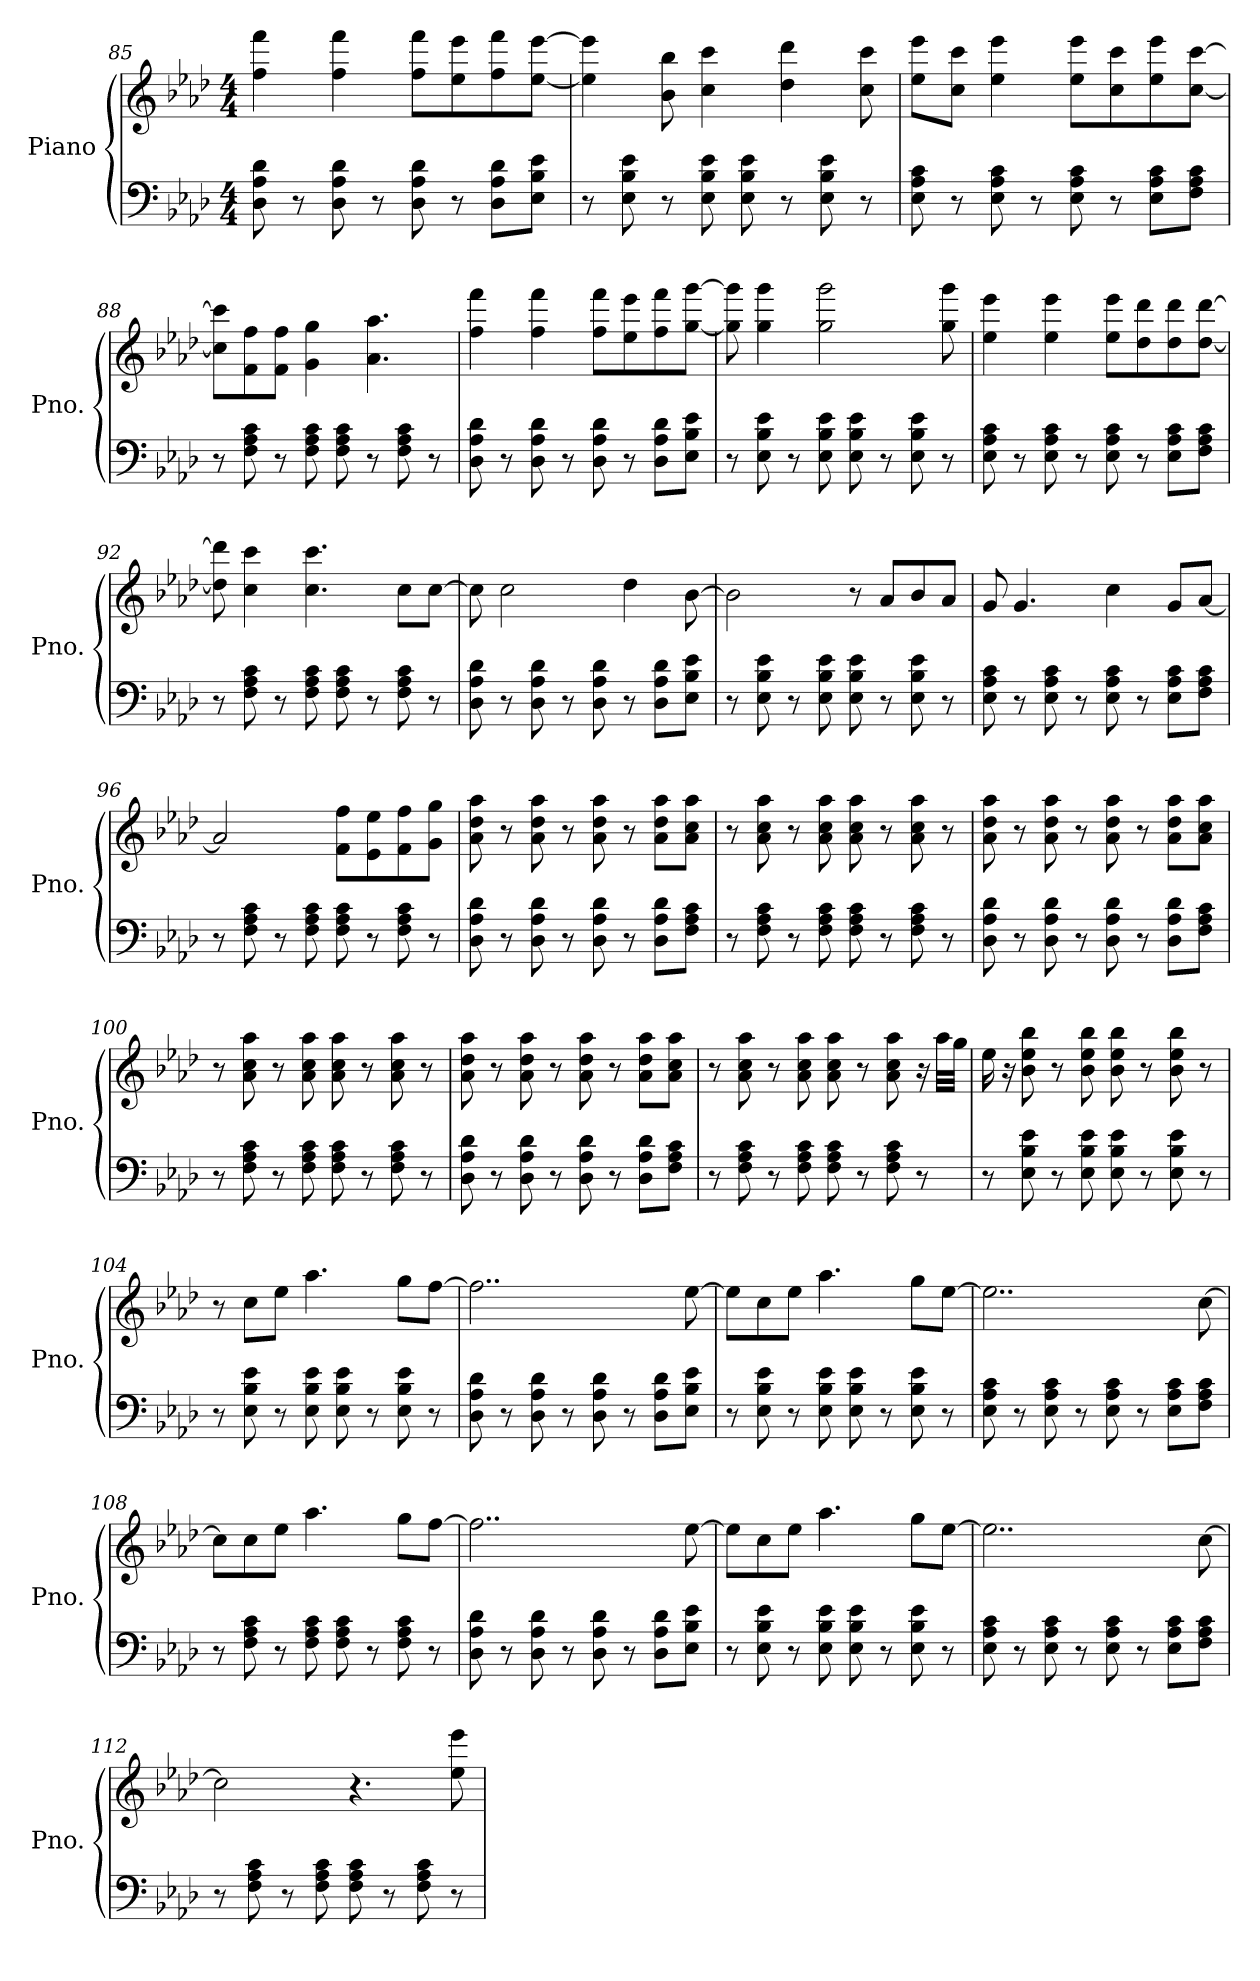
**kern	**kern
*part1	*part1
*staff2	*staff1
*I"Piano	*
*I'Pno.	*
!!LO:LB:g=z
*clefF4	*clefG2
*k[b-e-a-d-]	*k[b-e-a-d-]
*M4/4	*M4/4
=85	=85
8D-\ 8A-\ 8d-\	4ff\ 4fff\
8r	.
8D-\ 8A-\ 8d-\	4ff\ 4fff\
8r	.
8D-\ 8A-\ 8d-\	8ff\ 8fff\L
8r	8ee-\ 8eee-\
8D-\ 8A-\ 8d-\L	8ff\ 8fff\
8E-\ 8B-\ 8e-\J	[8ee-\ [8eee-\J
=86	=86
8r	4ee-\] 4eee-\]
8E-\ 8B-\ 8e-\	.
8r	8b-\ 8bb-\
8E-\ 8B-\ 8e-\	4cc\ 4ccc\
8E-\ 8B-\ 8e-\	.
8r	4dd-\ 4ddd-\
8E-\ 8B-\ 8e-\	.
8r	8cc\ 8ccc\
=87	=87
8E-\ 8A-\ 8c\	8ee-\ 8eee-\L
8r	8cc\ 8ccc\J
8E-\ 8A-\ 8c\	4ee-\ 4eee-\
8r	.
8E-\ 8A-\ 8c\	8ee-\ 8eee-\L
8r	8cc\ 8ccc\
8E-\ 8A-\ 8c\L	8ee-\ 8eee-\
8F\ 8A-\ 8c\J	[8cc\ [8ccc\J
=88	=88
8r	8cc\] 8ccc\]L
8F\ 8A-\ 8c\	8f\ 8ff\
8r	8f\ 8ff\J
8F\ 8A-\ 8c\	4g\ 4gg\
8F\ 8A-\ 8c\	.
8r	4.a-\ 4.aa-\
8F\ 8A-\ 8c\	.
8r	.
!!LO:LB:g=z
=89	=89
8D-\ 8A-\ 8d-\	4ff\ 4fff\
8r	.
8D-\ 8A-\ 8d-\	4ff\ 4fff\
8r	.
8D-\ 8A-\ 8d-\	8ff\ 8fff\L
8r	8ee-\ 8eee-\
8D-\ 8A-\ 8d-\L	8ff\ 8fff\
8E-\ 8B-\ 8e-\J	[8gg\ [8ggg\J
=90	=90
8r	8gg\] 8ggg\]
8E-\ 8B-\ 8e-\	4gg\ 4ggg\
8r	.
8E-\ 8B-\ 8e-\	2gg\ 2ggg\
8E-\ 8B-\ 8e-\	.
8r	.
8E-\ 8B-\ 8e-\	.
8r	8gg\ 8ggg\
=91	=91
8E-\ 8A-\ 8c\	4ee-\ 4eee-\
8r	.
8E-\ 8A-\ 8c\	4ee-\ 4eee-\
8r	.
8E-\ 8A-\ 8c\	8ee-\ 8eee-\L
8r	8dd-\ 8ddd-\
8E-\ 8A-\ 8c\L	8dd-\ 8ddd-\
8F\ 8A-\ 8c\J	[8dd-\ [8ddd-\J
=92	=92
8r	8dd-\] 8ddd-\]
8F\ 8A-\ 8c\	4cc\ 4ccc\
8r	.
8F\ 8A-\ 8c\	4.cc\ 4.ccc\
8F\ 8A-\ 8c\	.
8r	.
8F\ 8A-\ 8c\	8cc\L
8r	[8cc\J
=93	=93
8D-\ 8A-\ 8d-\	8cc\]
8r	2cc\
8D-\ 8A-\ 8d-\	.
8r	.
8D-\ 8A-\ 8d-\	.
8r	4dd-\
8D-\ 8A-\ 8d-\L	.
8E-\ 8B-\ 8e-\J	[8b-\
!!LO:LB:g=z
=94	=94
8r	2b-\]
8E-\ 8B-\ 8e-\	.
8r	.
8E-\ 8B-\ 8e-\	.
8E-\ 8B-\ 8e-\	8r
8r	8a-/L
8E-\ 8B-\ 8e-\	8b-/
8r	8a-/J
=95	=95
8E-\ 8A-\ 8c\	8g/
8r	4.g/
8E-\ 8A-\ 8c\	.
8r	.
8E-\ 8A-\ 8c\	4cc\
8r	.
8E-\ 8A-\ 8c\L	8g/L
8F\ 8A-\ 8c\J	[8a-/J
=96	=96
8r	2a-/]
8F\ 8A-\ 8c\	.
8r	.
8F\ 8A-\ 8c\	.
8F\ 8A-\ 8c\	8f\ 8ff\L
8r	8e-\ 8ee-\
8F\ 8A-\ 8c\	8f\ 8ff\
8r	8g\ 8gg\J
=97	=97
8D-\ 8A-\ 8d-\	8a-\ 8dd-\ 8aa-\
8r	8r
8D-\ 8A-\ 8d-\	8a-\ 8dd-\ 8aa-\
8r	8r
8D-\ 8A-\ 8d-\	8a-\ 8dd-\ 8aa-\
8r	8r
8D-\ 8A-\ 8d-\L	8a-\ 8dd-\ 8aa-\L
8F\ 8A-\ 8c\J	8a-\ 8cc\ 8aa-\J
=98	=98
8r	8r
8F\ 8A-\ 8c\	8a-\ 8cc\ 8aa-\
8r	8r
8F\ 8A-\ 8c\	8a-\ 8cc\ 8aa-\
8F\ 8A-\ 8c\	8a-\ 8cc\ 8aa-\
8r	8r
8F\ 8A-\ 8c\	8a-\ 8cc\ 8aa-\
8r	8r
!!LO:PB:g=z
=99	=99
8D-\ 8A-\ 8d-\	8a-\ 8dd-\ 8aa-\
8r	8r
8D-\ 8A-\ 8d-\	8a-\ 8dd-\ 8aa-\
8r	8r
8D-\ 8A-\ 8d-\	8a-\ 8dd-\ 8aa-\
8r	8r
8D-\ 8A-\ 8d-\L	8a-\ 8dd-\ 8aa-\L
8F\ 8A-\ 8c\J	8a-\ 8cc\ 8aa-\J
=100	=100
8r	8r
8F\ 8A-\ 8c\	8a-\ 8cc\ 8aa-\
8r	8r
8F\ 8A-\ 8c\	8a-\ 8cc\ 8aa-\
8F\ 8A-\ 8c\	8a-\ 8cc\ 8aa-\
8r	8r
8F\ 8A-\ 8c\	8a-\ 8cc\ 8aa-\
8r	8r
=101	=101
8D-\ 8A-\ 8d-\	8a-\ 8dd-\ 8aa-\
8r	8r
8D-\ 8A-\ 8d-\	8a-\ 8dd-\ 8aa-\
8r	8r
8D-\ 8A-\ 8d-\	8a-\ 8dd-\ 8aa-\
8r	8r
8D-\ 8A-\ 8d-\L	8a-\ 8dd-\ 8aa-\L
8F\ 8A-\ 8c\J	8a-\ 8cc\ 8aa-\J
=102	=102
8r	8r
8F\ 8A-\ 8c\	8a-\ 8cc\ 8aa-\
8r	8r
8F\ 8A-\ 8c\	8a-\ 8cc\ 8aa-\
8F\ 8A-\ 8c\	8a-\ 8cc\ 8aa-\
8r	8r
8F\ 8A-\ 8c\	8a-\ 8cc\ 8aa-\
8r	16r
.	32aa-\LLL
.	32gg\JJJ
=103	=103
8r	16ee-\
.	16r
8E-\ 8B-\ 8e-\	8b-\ 8ee-\ 8bb-\
8r	8r
8E-\ 8B-\ 8e-\	8b-\ 8ee-\ 8bb-\
8E-\ 8B-\ 8e-\	8b-\ 8ee-\ 8bb-\
8r	8r
8E-\ 8B-\ 8e-\	8b-\ 8ee-\ 8bb-\
8r	8r
!!LO:LB:g=z
=104	=104
8r	8r
8E-\ 8B-\ 8e-\	8cc\L
8r	8ee-\J
8E-\ 8B-\ 8e-\	4.aa-\
8E-\ 8B-\ 8e-\	.
8r	.
8E-\ 8B-\ 8e-\	8gg\L
8r	[8ff\J
=105	=105
8D-\ 8A-\ 8d-\	2..ff\]
8r	.
8D-\ 8A-\ 8d-\	.
8r	.
8D-\ 8A-\ 8d-\	.
8r	.
8D-\ 8A-\ 8d-\L	.
8E-\ 8B-\ 8e-\J	[8ee-\
=106	=106
8r	8ee-\L]
8E-\ 8B-\ 8e-\	8cc\
8r	8ee-\J
8E-\ 8B-\ 8e-\	4.aa-\
8E-\ 8B-\ 8e-\	.
8r	.
8E-\ 8B-\ 8e-\	8gg\L
8r	[8ee-\J
=107	=107
8E-\ 8A-\ 8c\	2..ee-\]
8r	.
8E-\ 8A-\ 8c\	.
8r	.
8E-\ 8A-\ 8c\	.
8r	.
8E-\ 8A-\ 8c\L	.
8F\ 8A-\ 8c\J	[8cc\
=108	=108
8r	8cc\L]
8F\ 8A-\ 8c\	8cc\
8r	8ee-\J
8F\ 8A-\ 8c\	4.aa-\
8F\ 8A-\ 8c\	.
8r	.
8F\ 8A-\ 8c\	8gg\L
8r	[8ff\J
!!LO:LB:g=z
=109	=109
8D-\ 8A-\ 8d-\	2..ff\]
8r	.
8D-\ 8A-\ 8d-\	.
8r	.
8D-\ 8A-\ 8d-\	.
8r	.
8D-\ 8A-\ 8d-\L	.
8E-\ 8B-\ 8e-\J	[8ee-\
=110	=110
8r	8ee-\L]
8E-\ 8B-\ 8e-\	8cc\
8r	8ee-\J
8E-\ 8B-\ 8e-\	4.aa-\
8E-\ 8B-\ 8e-\	.
8r	.
8E-\ 8B-\ 8e-\	8gg\L
8r	[8ee-\J
=111	=111
8E-\ 8A-\ 8c\	2..ee-\]
8r	.
8E-\ 8A-\ 8c\	.
8r	.
8E-\ 8A-\ 8c\	.
8r	.
8E-\ 8A-\ 8c\L	.
8F\ 8A-\ 8c\J	[8cc\
=112	=112
8r	2cc\]
8F\ 8A-\ 8c\	.
8r	.
8F\ 8A-\ 8c\	.
8F\ 8A-\ 8c\	4.r
8r	.
8F\ 8A-\ 8c\	.
8r	8ee-\ 8eee-\
=	=
*-	*-
